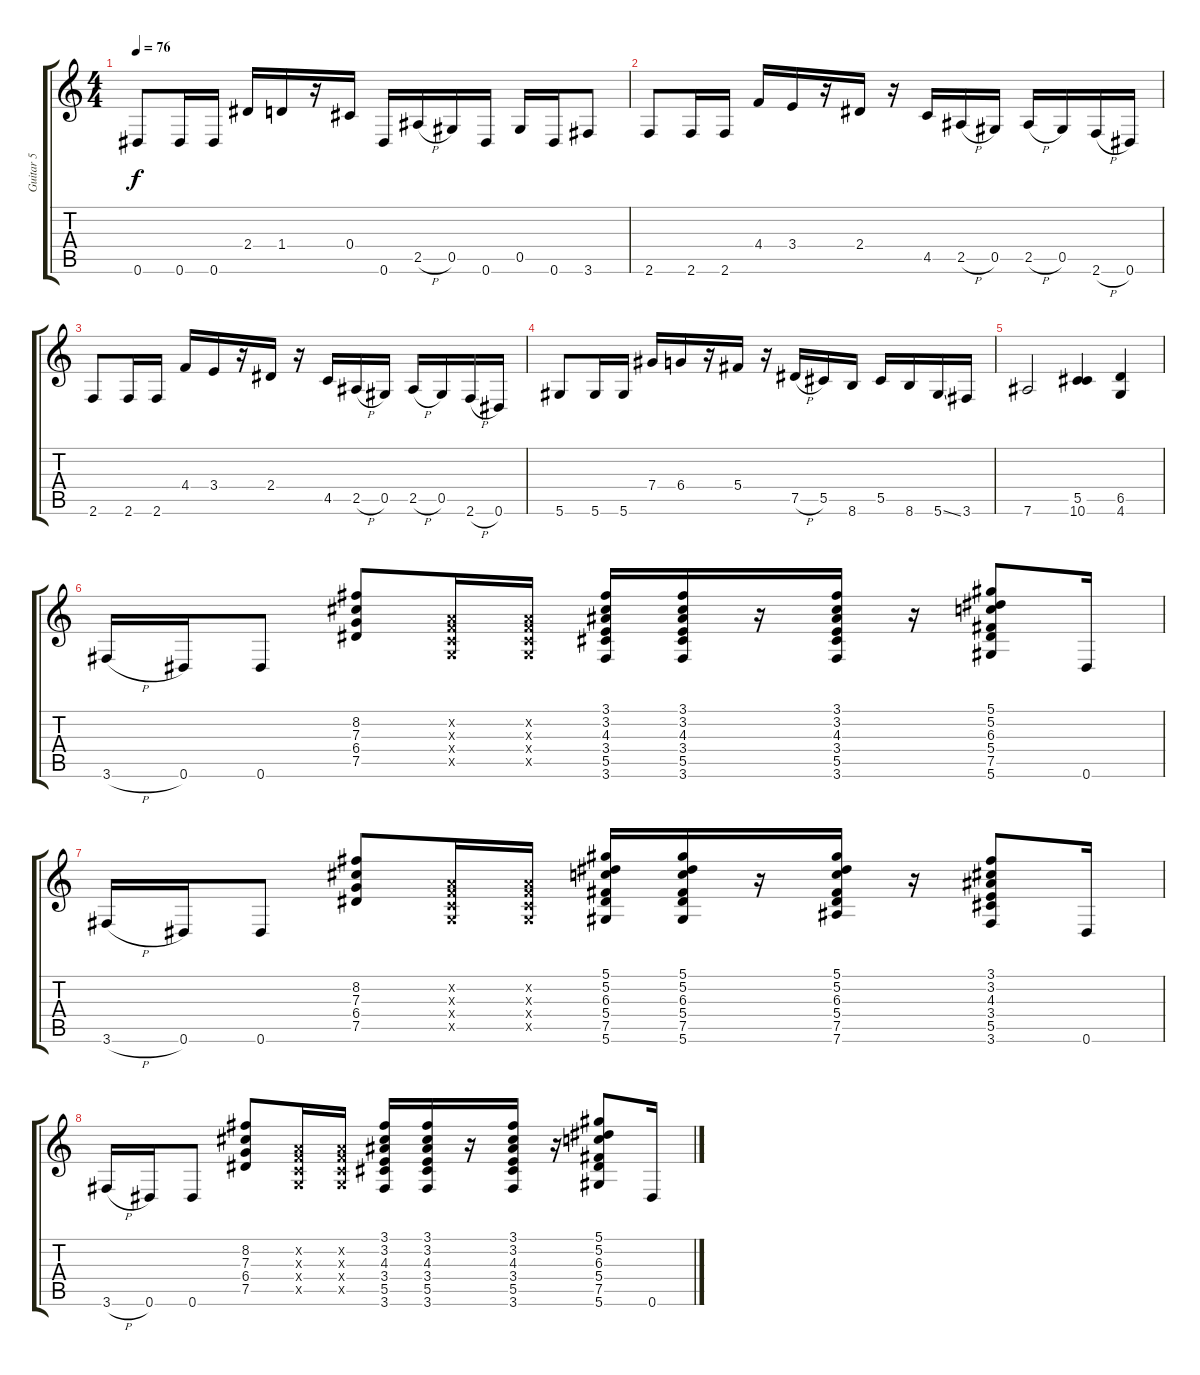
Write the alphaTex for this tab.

\track ("Guitar 5" "Guitar 5") {instrument overdrivenguitar}
\staff {score tabs}
\tuning (Eb4 Bb3 Gb3 Db3 Ab2 Eb2) {hide}
\ts (4 4)
\tempo 76
\clef g2
\ks c
0.6.8{dy f} 0.6.16 0.6.16 2.4.16 1.4.16 r.16 0.4.16 0.6.16 2.5{h}.16 0.5.16 0.6.16 0.5.16 0.6.16 3.6.8 |
2.6.8 2.6.16 2.6.16 4.4.16 3.4.16 r.16 2.4.16 r.16 4.5.16 2.5{h}.16 0.5.16 2.5{h}.16 0.5.16 2.6{h}.16 0.6.16 |
2.6.8 2.6.16 2.6.16 4.4.16 3.4.16 r.16 2.4.16 r.16 4.5.16 2.5{h}.16 0.5.16 2.5{h}.16 0.5.16 2.6{h}.16 0.6.16 |
5.6.8 5.6.16 5.6.16 7.4.16 6.4.16 r.16 5.4.16 r.16 7.5{h}.16 5.5.16 8.6.16 5.5.16 8.6.16 5.6{ss}.16 3.6.16 |
7.6.2 (5.5 10.6).4 (6.5 4.6).4 |
3.6{h}.16 0.6.16 0.6.8 (8.2 7.3 6.4 7.5).8 (-1.2{x} -1.3{x} -1.4{x} -1.5{x}).16 (-1.2{x} -1.3{x} -1.4{x} -1.5{x}).16 (3.1 3.2 4.3 3.4 5.5 3.6).16 (3.1 3.2 4.3 3.4 5.5 3.6).16 r.16 (3.1 3.2 4.3 3.4 5.5 3.6).16 r.16 (5.1 5.2 6.3 5.4 7.5 5.6).8 0.6.16 |
3.6{h}.16 0.6.16 0.6.8 (8.2 7.3 6.4 7.5).8 (-1.2{x} -1.3{x} -1.4{x} -1.5{x}).16 (-1.2{x} -1.3{x} -1.4{x} -1.5{x}).16 (5.1 5.2 6.3 5.4 7.5 5.6).16 (5.1 5.2 6.3 5.4 7.5 5.6).16 r.16 (5.1 5.2 6.3 5.4 7.5 7.6).16 r.16 (3.1 3.2 4.3 3.4 5.5 3.6).8 0.6.16 |
3.6{h}.16 0.6.16 0.6.8 (8.2 7.3 6.4 7.5).8 (-1.2{x} -1.3{x} -1.4{x} -1.5{x}).16 (-1.2{x} -1.3{x} -1.4{x} -1.5{x}).16 (3.1 3.2 4.3 3.4 5.5 3.6).16 (3.1 3.2 4.3 3.4 5.5 3.6).16 r.16 (3.1 3.2 4.3 3.4 5.5 3.6).16 r.16 (5.1 5.2 6.3 5.4 7.5 5.6).8 0.6.16
